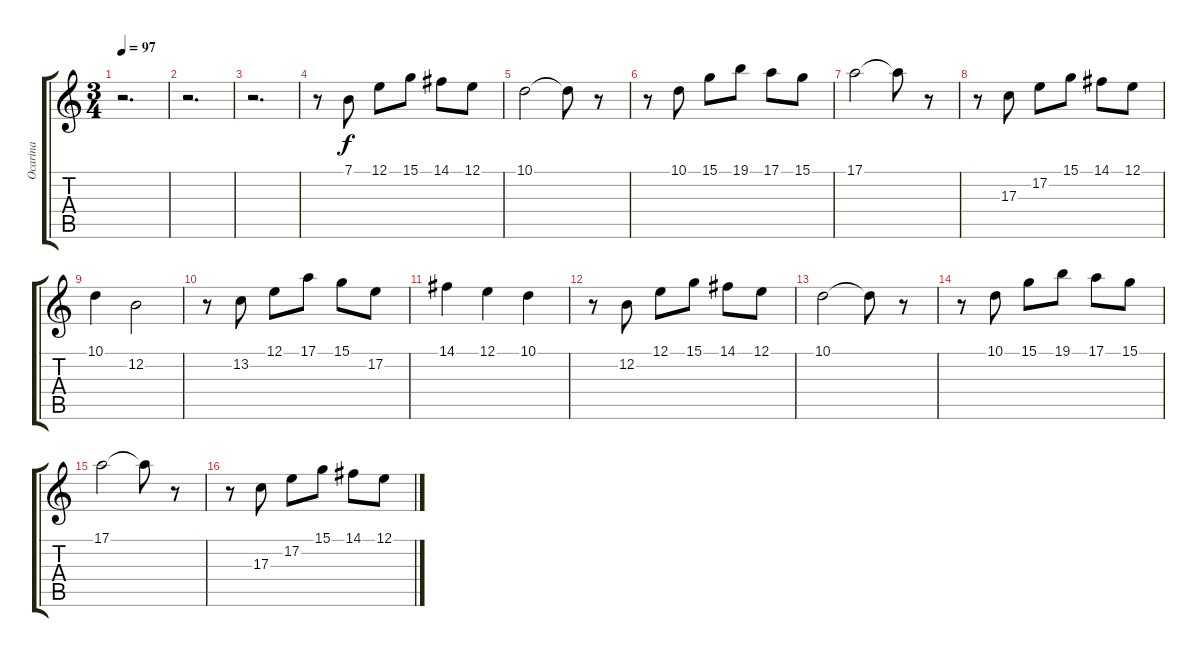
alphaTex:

\track ("Ocarina" "Ocarina") {instrument ocarina}
\staff {score tabs}
\tuning (E4 B3 G3 D3 A2 E2) {hide}
\ts (3 4)
\tempo 97
\clef g2
\ks c
r.2{d dy f} |
r.2{d} |
r.2{d} |
r.8 7.1.8 12.1.8 15.1.8 14.1.8 12.1.8 |
10.1.2 10.1{t}.8 r.8 |
r.8 10.1.8 15.1.8 19.1.8 17.1.8 15.1.8 |
17.1.2 17.1{t}.8 r.8 |
r.8 17.3.8 17.2.8 15.1.8 14.1.8 12.1.8 |
10.1.4 12.2.2 |
r.8 13.2.8 12.1.8 17.1.8 15.1.8 17.2.8 |
14.1.4 12.1.4 10.1.4 |
r.8 12.2.8 12.1.8 15.1.8 14.1.8 12.1.8 |
10.1.2 10.1{t}.8 r.8 |
r.8 10.1.8 15.1.8 19.1.8 17.1.8 15.1.8 |
17.1.2 17.1{t}.8 r.8 |
r.8 17.3.8 17.2.8 15.1.8 14.1.8 12.1.8
